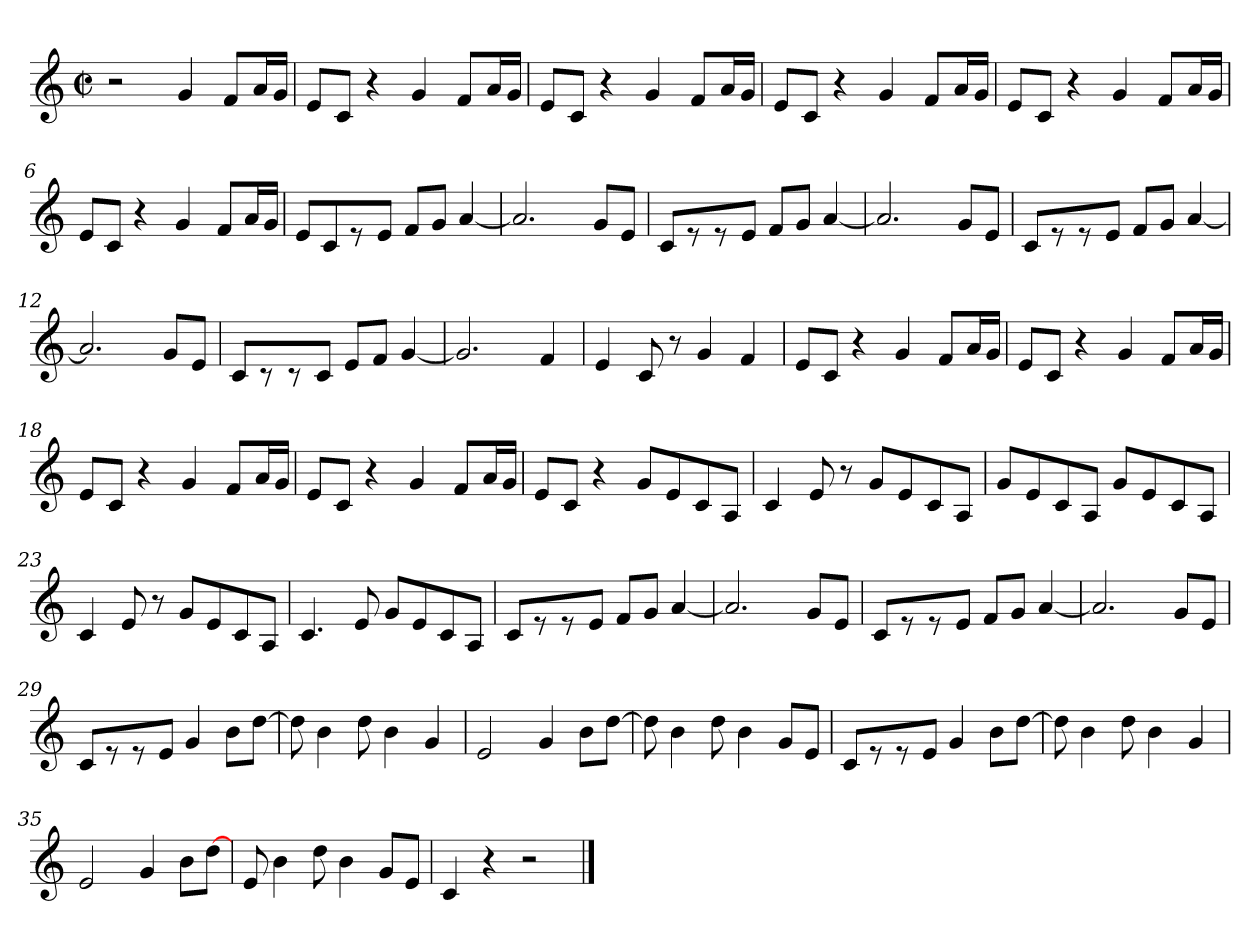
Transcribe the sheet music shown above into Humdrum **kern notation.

**kern
*part1
*staff1
*clefG2
*k[]
*C:
*M2/2
*met(c|)
=1
2r
4g/
8f/L
16a/L
16g/JJ
=2
8e/L
8c/J
4r
4g/
8f/L
16a/L
16g/JJ
=3
8e/L
8c/J
4r
4g/
8f/L
16a/L
16g/JJ
=4
8e/L
8c/J
4r
4g/
8f/L
16a/L
16g/JJ
=5
8e/L
8c/J
4r
4g/
8f/L
16a/L
16g/JJ
!!LO:LB:g=z
=6
8e/L
8c/J
4r
4g/
8f/L
16a/L
16g/JJ
=7
8e/L
8c/
8r
8e/J
8f/L
8g/J
[4a/
=8
2.a/]
8g/L
8e/J
=9
8c/L
8r
8r
8e/J
8f/L
8g/J
[4a/
=10
2.a/]
8g/L
8e/J
=11
8c/L
8r
8r
8e/J
8f/L
8g/J
[4a/
!!LO:LB:g=z
=12
2.a/]
8g/L
8e/J
=13
8c/L
8r
8r
8c/J
8e/L
8f/J
[4g/
=14
2.g/]
4f/
=15
4e/
8c/
8r
4g/
4f/
=16
8e/L
8c/J
4r
4g/
8f/L
16a/L
16g/JJ
=17
8e/L
8c/J
4r
4g/
8f/L
16a/L
16g/JJ
!!LO:LB:g=z
=18
8e/L
8c/J
4r
4g/
8f/L
16a/L
16g/JJ
=19
8e/L
8c/J
4r
4g/
8f/L
16a/L
16g/JJ
=20
8e/L
8c/J
4r
8g/L
8e/
8c/
8A/J
=21
4c/
8e/
8r
8g/L
8e/
8c/
8A/J
=22
8g/L
8e/
8c/
8A/J
8g/L
8e/
8c/
8A/J
!!LO:LB:g=z
=23
4c/
8e/
8r
8g/L
8e/
8c/
8A/J
=24
4.c/
8e/
8g/L
8e/
8c/
8A/J
=25
8c/L
8r
8r
8e/J
8f/L
8g/J
[4a/
=26
2.a/]
8g/L
8e/J
=27
8c/L
8r
8r
8e/J
8f/L
8g/J
[4a/
=28
2.a/]
8g/L
8e/J
!!LO:LB:g=z
=29
8c/L
8r
8r
8e/J
4g/
8b\L
[8dd\J
=30
8dd\]
4b\
8dd\
4b\
4g/
=31
2e/
4g/
8b\L
[8dd\J
=32
8dd\]
4b\
8dd\
4b\
8g/L
8e/J
=33
8c/L
8r
8r
8e/J
4g/
8b\L
[8dd\J
=34
8dd\]
4b\
8dd\
4b\
4g/
=35
2e/
4g/
8b\L
[8dd\J
!!LO:LB:g=z
=36
8e/
4b\
8dd\
4b\
8g/L
8e/J
=37
4c/
4r
2r
==
*-
